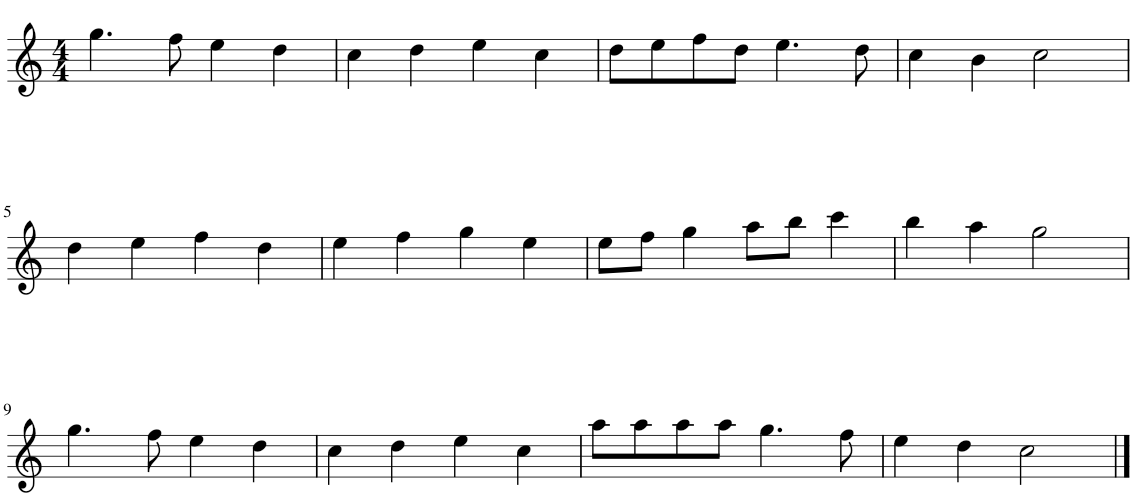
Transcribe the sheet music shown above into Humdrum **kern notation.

**kern
*part1
*staff1
*I"Harmonica
*I'Hmca
*clefG2
*k[]
*M4/4
=1
4.gg\
8ff\
4ee\
4dd\
=2
4cc\
4dd\
4ee\
4cc\
=3
8dd\L
8ee\
8ff\
8dd\J
4.ee\
8dd\
=4
4cc\
4b\
2cc\
!!LO:LB:g=z
=5
4dd\
4ee\
4ff\
4dd\
=6
4ee\
4ff\
4gg\
4ee\
=7
8ee\L
8ff\J
4gg\
8aa\L
8bb\J
4ccc\
=8
4bb\
4aa\
2gg\
!!LO:LB:g=z
=9
4.gg\
8ff\
4ee\
4dd\
=10
4cc\
4dd\
4ee\
4cc\
=11
8aa\L
8aa\
8aa\
8aa\J
4.gg\
8ff\
=12
4ee\
4dd\
2cc\
==
*-
